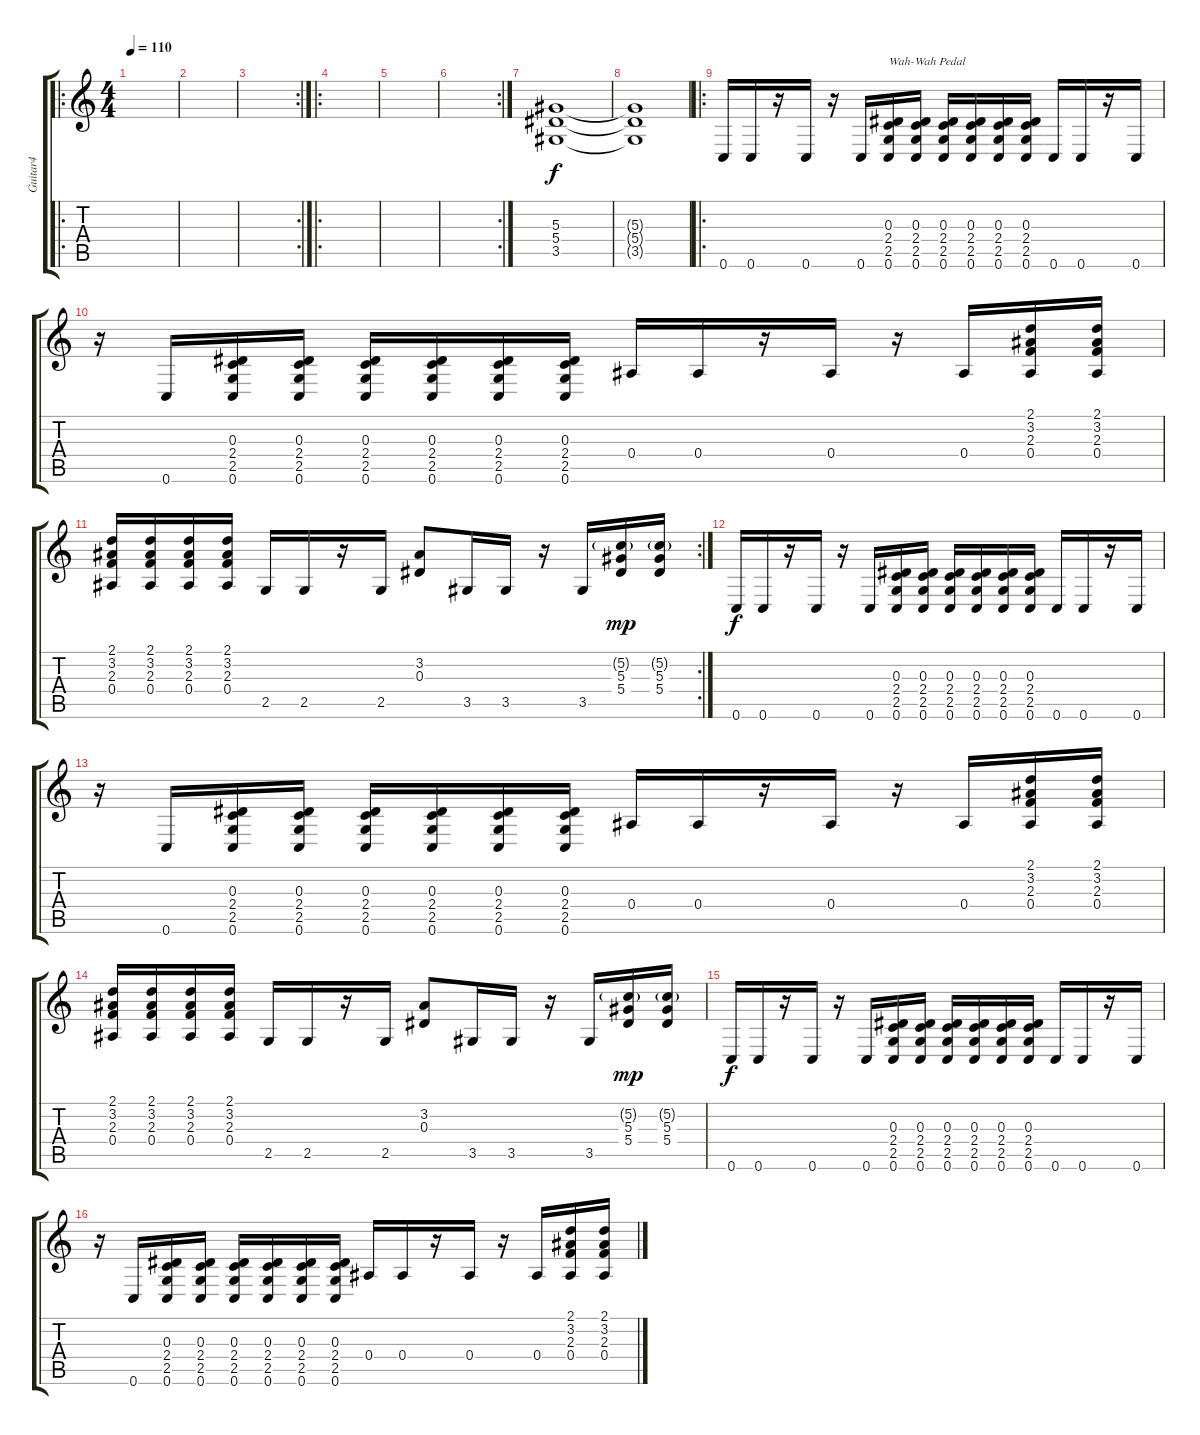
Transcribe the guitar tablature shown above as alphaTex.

\track ("Guitar4" "Guitar4") {instrument distortionguitar}
\staff {score tabs}
\tuning (C4 G3 Eb3 Bb2 F2 C2) {hide}
\ro
\ts (4 4)
\tempo 110
\clef g2
\ks c
|
|
\rc 2
|
\ro
|
|
\rc 2
|
(5.3 5.4 3.5).1 |
(5.3{t} 5.4{t} 3.5{t}).1 |
\ro
0.6.16 0.6.16 r.16 0.6.16 r.16 0.6.16 (0.3 2.4 2.5 0.6).16{txt "Wah-Wah Pedal"} (0.3 2.4 2.5 0.6).16 (0.3 2.4 2.5 0.6).16 (0.3 2.4 2.5 0.6).16 (0.3 2.4 2.5 0.6).16 (0.3 2.4 2.5 0.6).16 0.6.16 0.6.16 r.16 0.6.16 |
r.16 0.6.16 (0.3 2.4 2.5 0.6).16 (0.3 2.4 2.5 0.6).16 (0.3 2.4 2.5 0.6).16 (0.3 2.4 2.5 0.6).16 (0.3 2.4 2.5 0.6).16 (0.3 2.4 2.5 0.6).16 0.4.16 0.4.16 r.16 0.4.16 r.16 0.4.16 (2.1 3.2 2.3 0.4).16 (2.1 3.2 2.3 0.4).16 |
\rc 2
(2.1 3.2 2.3 0.4).16 (2.1 3.2 2.3 0.4).16 (2.1 3.2 2.3 0.4).16 (2.1 3.2 2.3 0.4).16 2.5.16 2.5.16 r.16 2.5.16 (3.2 0.3).8 3.5.16 3.5.16 r.16 3.5.16 (5.2{g} 5.3 5.4).16{dy mp} (5.2{g} 5.3 5.4).16 |
0.6.16{dy f} 0.6.16 r.16 0.6.16 r.16 0.6.16 (0.3 2.4 2.5 0.6).16 (0.3 2.4 2.5 0.6).16 (0.3 2.4 2.5 0.6).16 (0.3 2.4 2.5 0.6).16 (0.3 2.4 2.5 0.6).16 (0.3 2.4 2.5 0.6).16 0.6.16 0.6.16 r.16 0.6.16 |
r.16 0.6.16 (0.3 2.4 2.5 0.6).16 (0.3 2.4 2.5 0.6).16 (0.3 2.4 2.5 0.6).16 (0.3 2.4 2.5 0.6).16 (0.3 2.4 2.5 0.6).16 (0.3 2.4 2.5 0.6).16 0.4.16 0.4.16 r.16 0.4.16 r.16 0.4.16 (2.1 3.2 2.3 0.4).16 (2.1 3.2 2.3 0.4).16 |
(2.1 3.2 2.3 0.4).16 (2.1 3.2 2.3 0.4).16 (2.1 3.2 2.3 0.4).16 (2.1 3.2 2.3 0.4).16 2.5.16 2.5.16 r.16 2.5.16 (3.2 0.3).8 3.5.16 3.5.16 r.16 3.5.16 (5.2{g} 5.3 5.4).16{dy mp} (5.2{g} 5.3 5.4).16 |
0.6.16{dy f} 0.6.16 r.16 0.6.16 r.16 0.6.16 (0.3 2.4 2.5 0.6).16 (0.3 2.4 2.5 0.6).16 (0.3 2.4 2.5 0.6).16 (0.3 2.4 2.5 0.6).16 (0.3 2.4 2.5 0.6).16 (0.3 2.4 2.5 0.6).16 0.6.16 0.6.16 r.16 0.6.16 |
r.16 0.6.16 (0.3 2.4 2.5 0.6).16 (0.3 2.4 2.5 0.6).16 (0.3 2.4 2.5 0.6).16 (0.3 2.4 2.5 0.6).16 (0.3 2.4 2.5 0.6).16 (0.3 2.4 2.5 0.6).16 0.4.16 0.4.16 r.16 0.4.16 r.16 0.4.16 (2.1 3.2 2.3 0.4).16 (2.1 3.2 2.3 0.4).16
